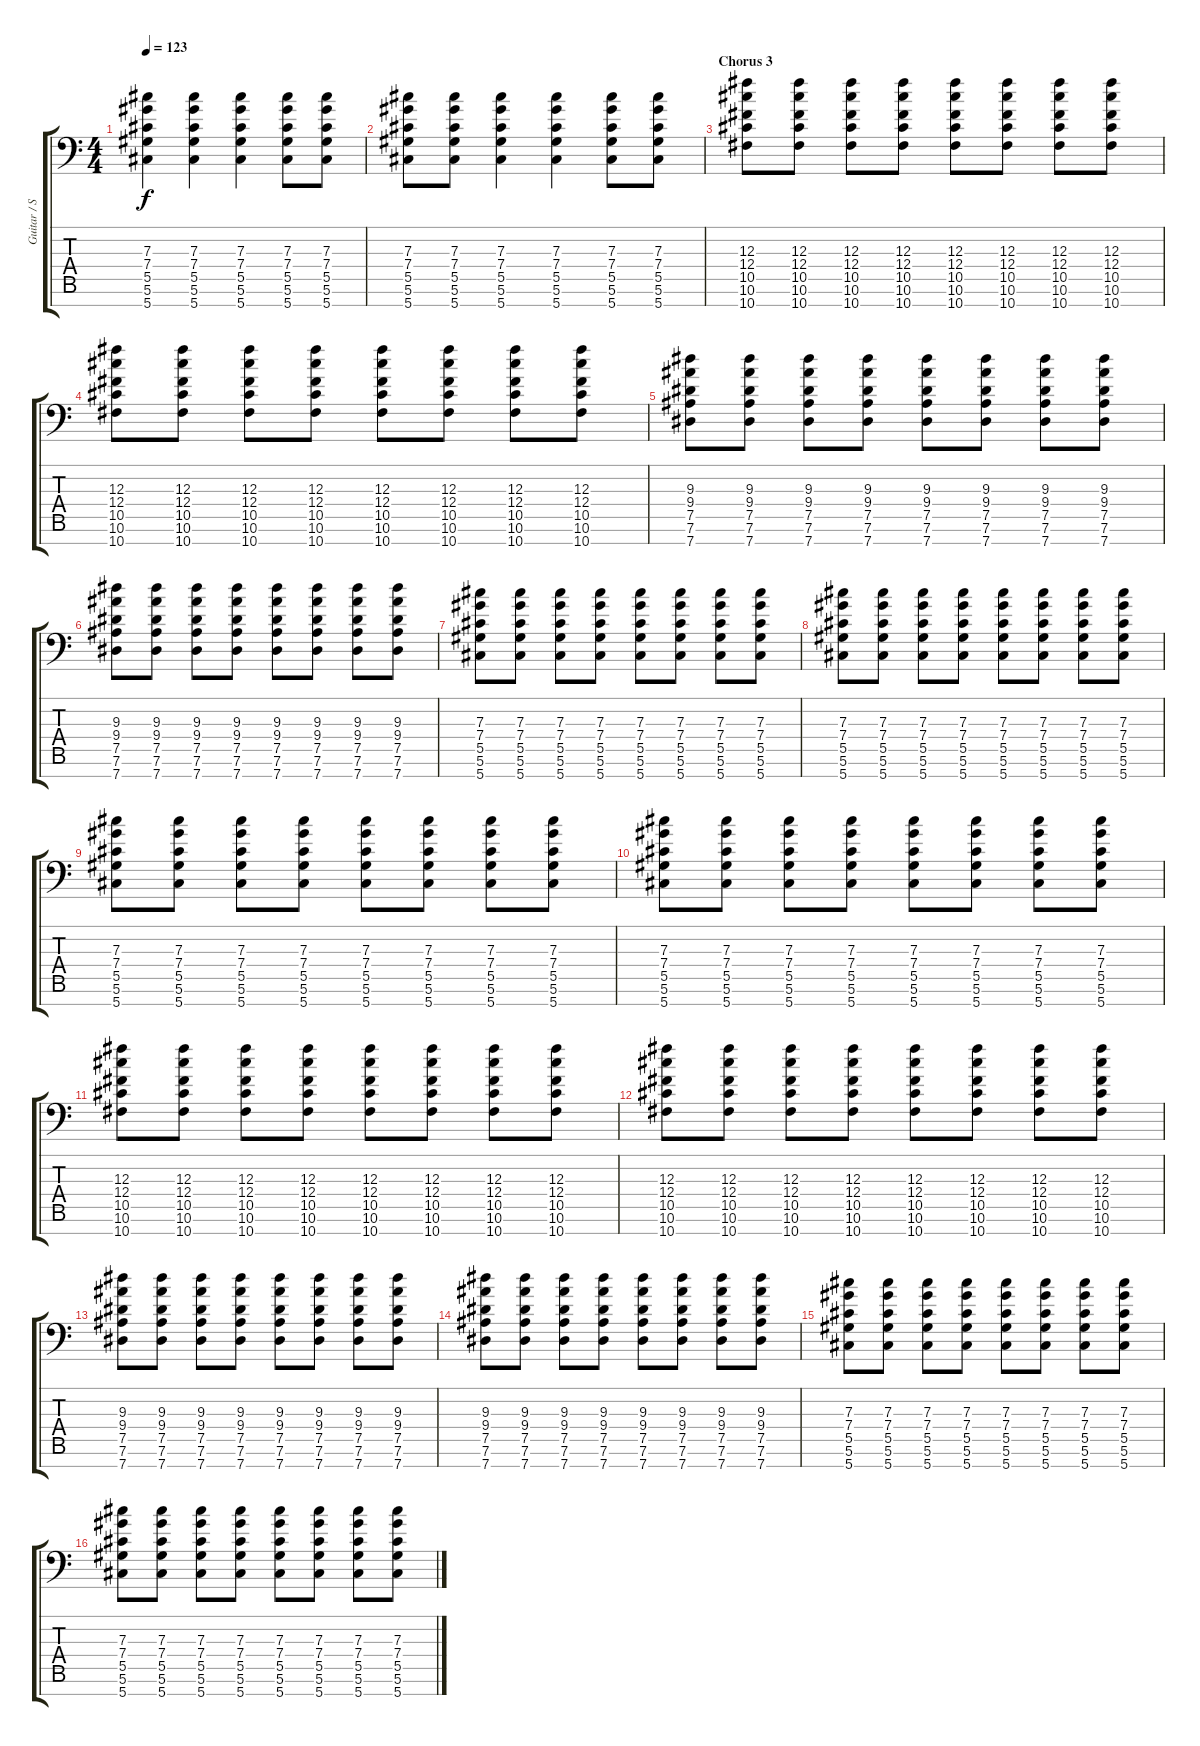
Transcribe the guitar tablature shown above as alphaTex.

\track ("Guitar / Stephen Carpenter" "Guitar / S") {instrument overdrivenguitar}
\staff {score tabs}
\tuning (Eb4 Bb3 Gb3 Db3 Ab2 Eb2 Ab1) {hide}
\ts (4 4)
\tempo 123
\clef f4
\ks c
(7.3 7.4 5.5 5.6 5.7).4{dy f} (7.3 7.4 5.5 5.6 5.7).4 (7.3 7.4 5.5 5.6 5.7).4 (7.3 7.4 5.5 5.6 5.7).8 (7.3 7.4 5.5 5.6 5.7).8 |
(7.3 7.4 5.5 5.6 5.7).8 (7.3 7.4 5.5 5.6 5.7).8 (7.3 7.4 5.5 5.6 5.7).4 (7.3 7.4 5.5 5.6 5.7).4 (7.3 7.4 5.5 5.6 5.7).8 (7.3 7.4 5.5 5.6 5.7).8 |
\section ("" "Chorus 3")
(12.3 12.4 10.5 10.6 10.7).8 (12.3 12.4 10.5 10.6 10.7).8 (12.3 12.4 10.5 10.6 10.7).8 (12.3 12.4 10.5 10.6 10.7).8 (12.3 12.4 10.5 10.6 10.7).8 (12.3 12.4 10.5 10.6 10.7).8 (12.3 12.4 10.5 10.6 10.7).8 (12.3 12.4 10.5 10.6 10.7).8 |
(12.3 12.4 10.5 10.6 10.7).8 (12.3 12.4 10.5 10.6 10.7).8 (12.3 12.4 10.5 10.6 10.7).8 (12.3 12.4 10.5 10.6 10.7).8 (12.3 12.4 10.5 10.6 10.7).8 (12.3 12.4 10.5 10.6 10.7).8 (12.3 12.4 10.5 10.6 10.7).8 (12.3 12.4 10.5 10.6 10.7).8 |
(9.3 9.4 7.5 7.6 7.7).8 (9.3 9.4 7.5 7.6 7.7).8 (9.3 9.4 7.5 7.6 7.7).8 (9.3 9.4 7.5 7.6 7.7).8 (9.3 9.4 7.5 7.6 7.7).8 (9.3 9.4 7.5 7.6 7.7).8 (9.3 9.4 7.5 7.6 7.7).8 (9.3 9.4 7.5 7.6 7.7).8 |
(9.3 9.4 7.5 7.6 7.7).8 (9.3 9.4 7.5 7.6 7.7).8 (9.3 9.4 7.5 7.6 7.7).8 (9.3 9.4 7.5 7.6 7.7).8 (9.3 9.4 7.5 7.6 7.7).8 (9.3 9.4 7.5 7.6 7.7).8 (9.3 9.4 7.5 7.6 7.7).8 (9.3 9.4 7.5 7.6 7.7).8 |
(7.3 7.4 5.5 5.6 5.7).8 (7.3 7.4 5.5 5.6 5.7).8 (7.3 7.4 5.5 5.6 5.7).8 (7.3 7.4 5.5 5.6 5.7).8 (7.3 7.4 5.5 5.6 5.7).8 (7.3 7.4 5.5 5.6 5.7).8 (7.3 7.4 5.5 5.6 5.7).8 (7.3 7.4 5.5 5.6 5.7).8 |
(7.3 7.4 5.5 5.6 5.7).8 (7.3 7.4 5.5 5.6 5.7).8 (7.3 7.4 5.5 5.6 5.7).8 (7.3 7.4 5.5 5.6 5.7).8 (7.3 7.4 5.5 5.6 5.7).8 (7.3 7.4 5.5 5.6 5.7).8 (7.3 7.4 5.5 5.6 5.7).8 (7.3 7.4 5.5 5.6 5.7).8 |
(7.3 7.4 5.5 5.6 5.7).8 (7.3 7.4 5.5 5.6 5.7).8 (7.3 7.4 5.5 5.6 5.7).8 (7.3 7.4 5.5 5.6 5.7).8 (7.3 7.4 5.5 5.6 5.7).8 (7.3 7.4 5.5 5.6 5.7).8 (7.3 7.4 5.5 5.6 5.7).8 (7.3 7.4 5.5 5.6 5.7).8 |
(7.3 7.4 5.5 5.6 5.7).8 (7.3 7.4 5.5 5.6 5.7).8 (7.3 7.4 5.5 5.6 5.7).8 (7.3 7.4 5.5 5.6 5.7).8 (7.3 7.4 5.5 5.6 5.7).8 (7.3 7.4 5.5 5.6 5.7).8 (7.3 7.4 5.5 5.6 5.7).8 (7.3 7.4 5.5 5.6 5.7).8 |
(12.3 12.4 10.5 10.6 10.7).8 (12.3 12.4 10.5 10.6 10.7).8 (12.3 12.4 10.5 10.6 10.7).8 (12.3 12.4 10.5 10.6 10.7).8 (12.3 12.4 10.5 10.6 10.7).8 (12.3 12.4 10.5 10.6 10.7).8 (12.3 12.4 10.5 10.6 10.7).8 (12.3 12.4 10.5 10.6 10.7).8 |
(12.3 12.4 10.5 10.6 10.7).8 (12.3 12.4 10.5 10.6 10.7).8 (12.3 12.4 10.5 10.6 10.7).8 (12.3 12.4 10.5 10.6 10.7).8 (12.3 12.4 10.5 10.6 10.7).8 (12.3 12.4 10.5 10.6 10.7).8 (12.3 12.4 10.5 10.6 10.7).8 (12.3 12.4 10.5 10.6 10.7).8 |
(9.3 9.4 7.5 7.6 7.7).8 (9.3 9.4 7.5 7.6 7.7).8 (9.3 9.4 7.5 7.6 7.7).8 (9.3 9.4 7.5 7.6 7.7).8 (9.3 9.4 7.5 7.6 7.7).8 (9.3 9.4 7.5 7.6 7.7).8 (9.3 9.4 7.5 7.6 7.7).8 (9.3 9.4 7.5 7.6 7.7).8 |
(9.3 9.4 7.5 7.6 7.7).8 (9.3 9.4 7.5 7.6 7.7).8 (9.3 9.4 7.5 7.6 7.7).8 (9.3 9.4 7.5 7.6 7.7).8 (9.3 9.4 7.5 7.6 7.7).8 (9.3 9.4 7.5 7.6 7.7).8 (9.3 9.4 7.5 7.6 7.7).8 (9.3 9.4 7.5 7.6 7.7).8 |
(7.3 7.4 5.5 5.6 5.7).8 (7.3 7.4 5.5 5.6 5.7).8 (7.3 7.4 5.5 5.6 5.7).8 (7.3 7.4 5.5 5.6 5.7).8 (7.3 7.4 5.5 5.6 5.7).8 (7.3 7.4 5.5 5.6 5.7).8 (7.3 7.4 5.5 5.6 5.7).8 (7.3 7.4 5.5 5.6 5.7).8 |
(7.3 7.4 5.5 5.6 5.7).8 (7.3 7.4 5.5 5.6 5.7).8 (7.3 7.4 5.5 5.6 5.7).8 (7.3 7.4 5.5 5.6 5.7).8 (7.3 7.4 5.5 5.6 5.7).8 (7.3 7.4 5.5 5.6 5.7).8 (7.3 7.4 5.5 5.6 5.7).8 (7.3 7.4 5.5 5.6 5.7).8
